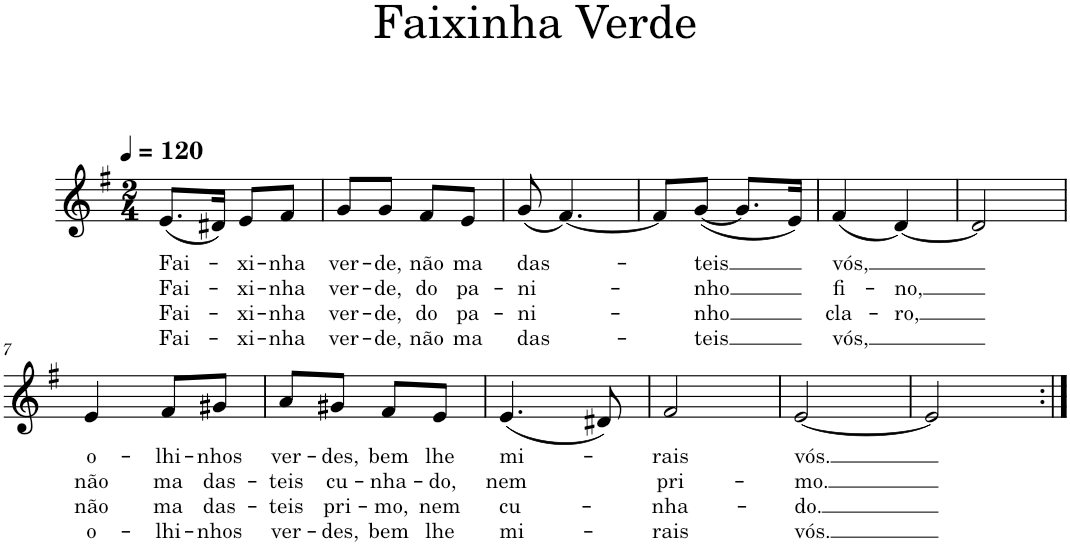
**kern	**text	**text	**text	**text
*part1	*part1	*part1	*part1	*part1
*staff1	*staff1	*staff1	*staff1	*staff1
*I"Voice, Voice	*	*	*	*
*I'Vo.	*	*	*	*
*clefG2	*	*	*	*
*k[f#]	*	*	*	*
*M2/4	*	*	*	*
*MM120	*	*	*	*
=1	=1	=1	=1	=1
!	!LO:LY:b	!LO:LY:b	!LO:LY:b	!LO:LY:b
(8.e/L	Fai-	Fai-	Fai-	Fai-
16d#X/Jk)	.	.	.	.
!	!LO:LY:b	!LO:LY:b	!LO:LY:b	!LO:LY:b
8e/L	-xi-	-xi-	xi-	-xi-
!	!LO:LY:b	!LO:LY:b	!LO:LY:b	!LO:LY:b
8f#/J	-nha	-nha	-nha	-nha
=2	=2	=2	=2	=2
!	!LO:LY:b	!LO:LY:b	!LO:LY:b	!LO:LY:b
8g/L	ver-	ver-	ver-	ver-
!	!LO:LY:b	!LO:LY:b	!LO:LY:b	!LO:LY:b
8g/J	-de,	-de,	-de,	-de,
!	!LO:LY:b	!LO:LY:b	!LO:LY:b	!LO:LY:b
8f#/L	não	do	do	não
!	!LO:LY:b	!LO:LY:b	!LO:LY:b	!LO:LY:b
8e/J	ma	pa-	pa-	ma
=3	=3	=3	=3	=3
!	!LO:LY:b	!LO:LY:b	!LO:LY:b	!LO:LY:b
(8g/	das-	-ni-	-ni-	das-
[4.f#/)	.	.	.	.
=4	=4	=4	=4	=4
8f#/L]	.	.	.	.
!	!LO:LY:b	!LO:LY:b	!LO:LY:b	!LO:LY:b
([8g/J	-teis	-nho	-nho	teis
8.g/L]	.	.	.	.
16e/Jk)	.	.	.	.
=5	=5	=5	=5	=5
!	!LO:LY:b	!LO:LY:b	!LO:LY:b	!LO:LY:b
(4f#/	vós,	fi-	cla-	vós,
!	!	!LO:LY:b	!LO:LY:b	!
[4d/)	.	-no,	-ro,	.
=6	=6	=6	=6	=6
2d/]	.	.	.	.
!!LO:LB:g=z
=7	=7	=7	=7	=7
!	!LO:LY:b	!LO:LY:b	!LO:LY:b	!LO:LY:b
4e/	o-	não	não	o-
!	!LO:LY:b	!LO:LY:b	!LO:LY:b	!LO:LY:b
8f#/L	-lhi-	ma	ma	-lhi-
!	!LO:LY:b	!LO:LY:b	!LO:LY:b	!LO:LY:b
8g#X/J	-nhos	das-	das-	-nhos
=8	=8	=8	=8	=8
!	!LO:LY:b	!LO:LY:b	!LO:LY:b	!LO:LY:b
8a/L	ver-	-teis	-teis	ver-
!	!LO:LY:b	!LO:LY:b	!LO:LY:b	!LO:LY:b
8g#X/J	-des,	cu-	pri-	-des,
!	!LO:LY:b	!LO:LY:b	!LO:LY:b	!LO:LY:b
8f#/L	bem	nha-	-mo,	bem
!	!LO:LY:b	!LO:LY:b	!LO:LY:b	!LO:LY:b
8e/J	lhe	-do,	nem	lhe
=9	=9	=9	=9	=9
!	!LO:LY:b	!LO:LY:b	!LO:LY:b	!LO:LY:b
(4.e/	mi-	nem	cu-	mi-
8d#X/)	.	.	.	.
=10	=10	=10	=10	=10
!	!LO:LY:b	!LO:LY:b	!LO:LY:b	!LO:LY:b
2f#/	-rais	pri-	-nha-	-rais
=11	=11	=11	=11	=11
!	!LO:LY:b	!LO:LY:b	!LO:LY:b	!LO:LY:b
[2e/	vós.	-mo.	do.	vós.
=12	=12	=12	=12	=12
2e/]	.	.	.	.
=:|!	=:|!	=:|!	=:|!	=:|!
*-	*-	*-	*-	*-
